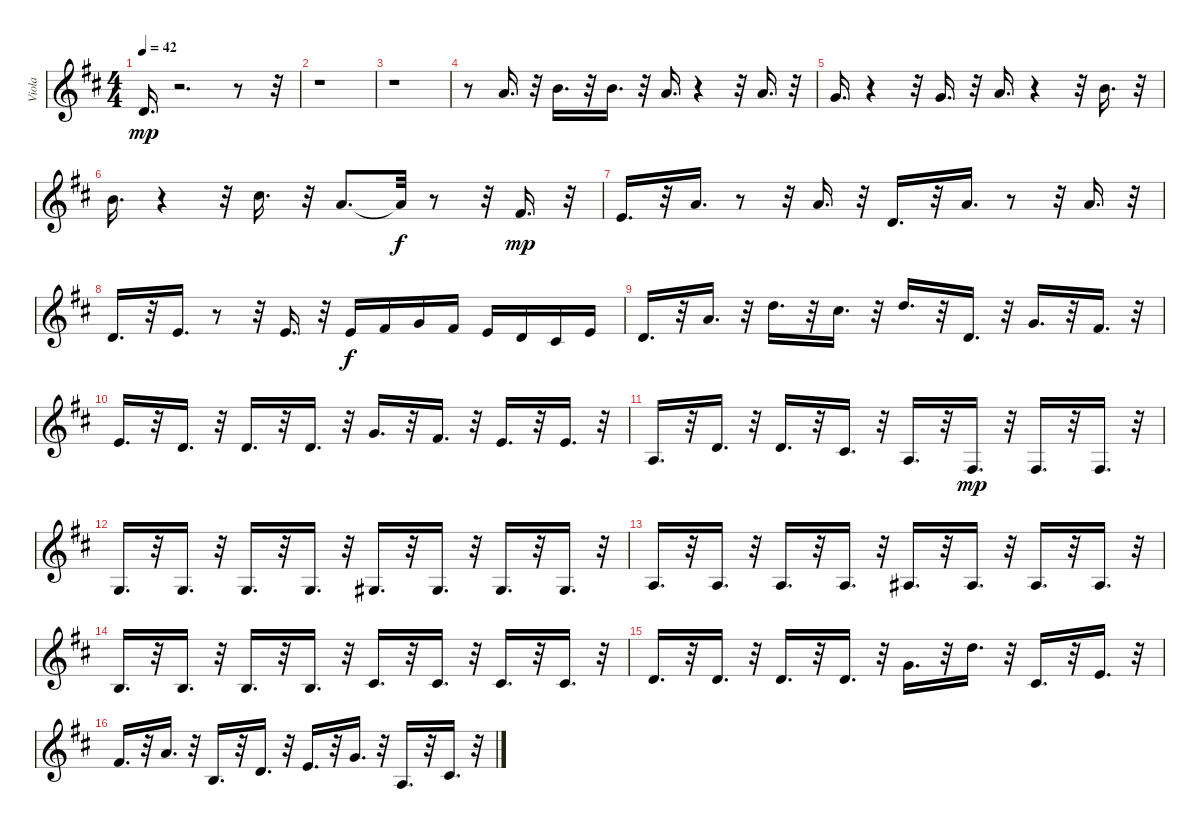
\track ("Viola" "Viola") {instrument viola}
\staff {score}
\tuning (E4 B3 G3 D3 A2 E2) {hide}
\ts (4 4)
\tempo 42
\clef g2
\ks d
3.2.16{d dy mp} r.2{d} r.8 r.32 |
r.1 |
r.1 |
r.8 5.1.16{d} r.32 7.1.16{d} r.32 7.1.16{d} r.32 5.1.16{d} r.4 r.32 5.1.16{d} r.32 |
3.1.16{d} r.4 r.32 3.1.16{d} r.32 5.1.16{d} r.4 r.32 7.1.16{d} r.32 |
7.1.16{d} r.4 r.32 9.1.16{d} r.32 10.2.8{d} 10.2{t}.32{dy f} r.8 r.32 11.3.16{d dy mp} r.32 |
9.3.16{d} r.32 10.2.16{d} r.8 r.32 10.2.16{d} r.32 7.3.16{d} r.32 5.1.16{d} r.8 r.32 5.1.16{d} r.32 |
3.2.16{d} r.32 0.1.16{d} r.8 r.32 0.1.16{d} r.32 0.1.16{dy f} 2.1.16 3.1.16 2.1.16 0.1.16 3.2.16 2.2.16 0.1.16 |
3.2.16{d} r.32 5.1.16{d} r.32 10.1.16{d} r.32 9.1.16{d} r.32 10.1.16{d} r.32 7.3.16{d} r.32 8.2.16{d} r.32 7.2.16{d} r.32 |
0.1.16{d} r.32 7.3.16{d} r.32 7.3.16{d} r.32 7.3.16{d} r.32 8.2.16{d} r.32 7.2.16{d} r.32 0.1.16{d} r.32 0.1.16{d} r.32 |
2.3.16{d} r.32 3.2.16{d} r.32 3.2.16{d} r.32 2.2.16{d} r.32 2.3.16{d} r.32 4.4.16{d dy mp} r.32 4.4.16{d} r.32 4.4.16{d} r.32 |
0.3.16{d} r.32 0.3.16{d} r.32 0.3.16{d} r.32 0.3.16{d} r.32 1.3.16{d} r.32 1.3.16{d} r.32 1.3.16{d} r.32 1.3.16{d} r.32 |
2.3.16{d} r.32 2.3.16{d} r.32 2.3.16{d} r.32 2.3.16{d} r.32 3.3.16{d} r.32 3.3.16{d} r.32 3.3.16{d} r.32 3.3.16{d} r.32 |
0.2.16{d} r.32 0.2.16{d} r.32 0.2.16{d} r.32 0.2.16{d} r.32 2.2.16{d} r.32 2.2.16{d} r.32 2.2.16{d} r.32 2.2.16{d} r.32 |
3.2.16{d} r.32 3.2.16{d} r.32 3.2.16{d} r.32 3.2.16{d} r.32 3.1.16{d} r.32 10.1.16{d} r.32 6.3.16{d} r.32 0.1.16{d} r.32 |
2.1.16{d} r.32 5.1.16{d} r.32 0.2.16{d} r.32 3.2.16{d} r.32 0.1.16{d} r.32 3.1.16{d} r.32 2.3.16{d} r.32 2.2.16{d} r.32
